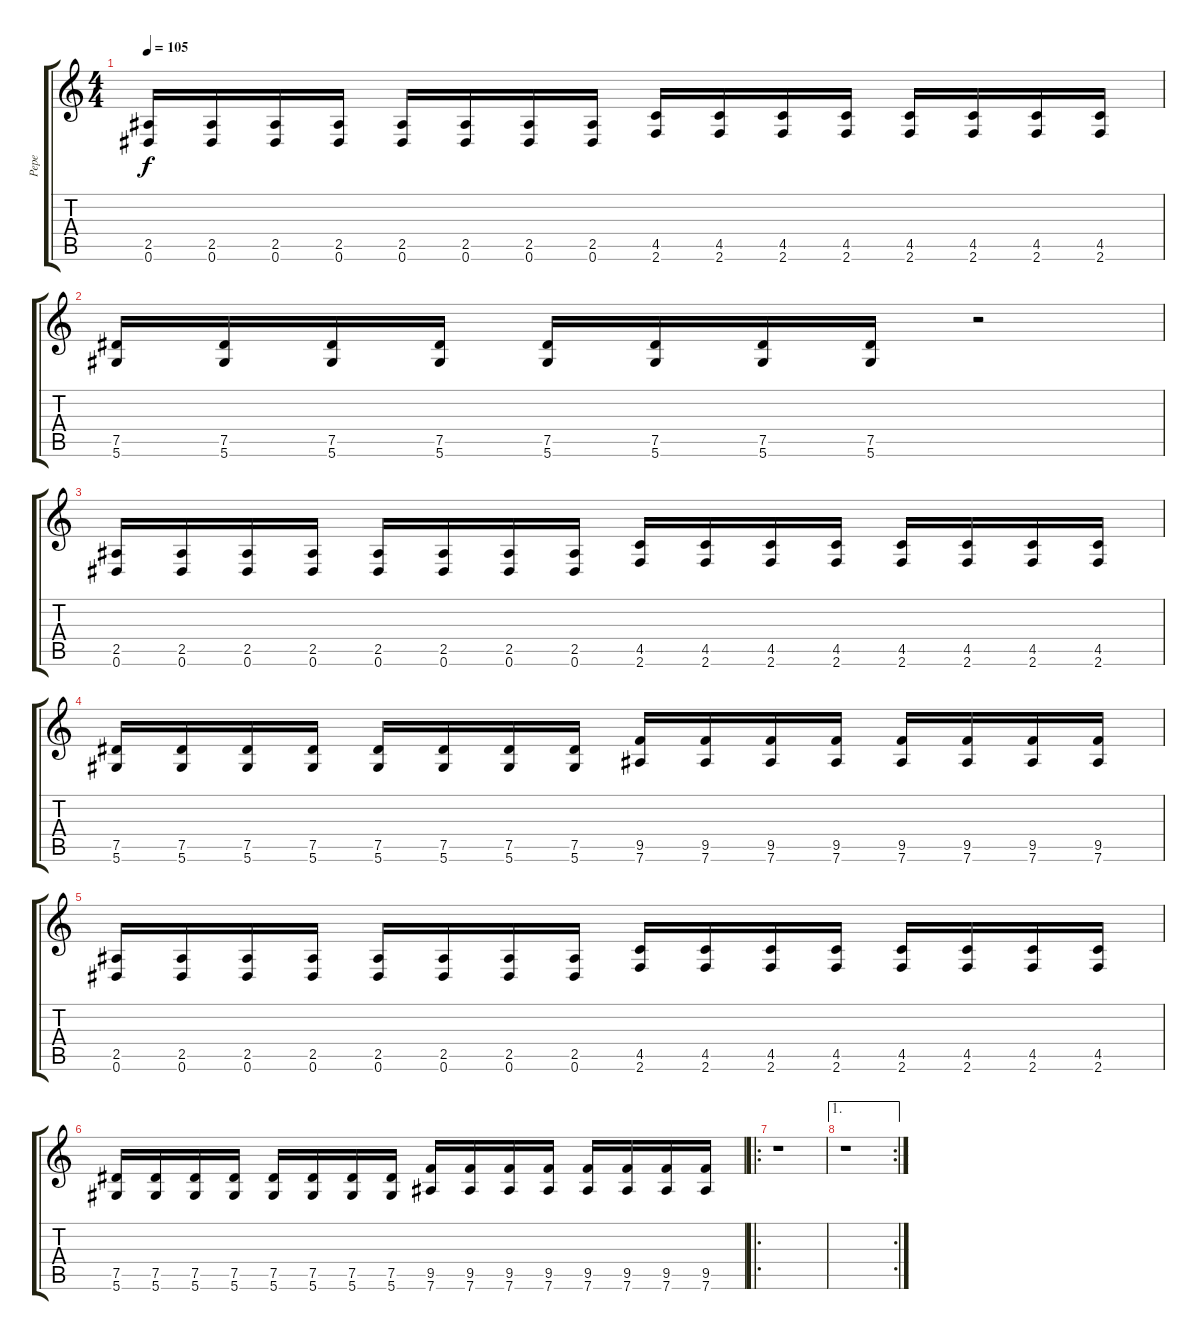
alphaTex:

\track ("Pepe" "Pepe") {instrument distortionguitar}
\staff {score tabs}
\tuning (Eb4 Bb3 Gb3 Db3 Ab2 Eb2) {hide}
\ts (4 4)
\tempo 105
\clef g2
\ks c
(2.5 0.6).16{dy f} (2.5 0.6).16 (2.5 0.6).16 (2.5 0.6).16 (2.5 0.6).16 (2.5 0.6).16 (2.5 0.6).16 (2.5 0.6).16 (4.5 2.6).16 (4.5 2.6).16 (4.5 2.6).16 (4.5 2.6).16 (4.5 2.6).16 (4.5 2.6).16 (4.5 2.6).16 (4.5 2.6).16 |
(7.5 5.6).16 (7.5 5.6).16 (7.5 5.6).16 (7.5 5.6).16 (7.5 5.6).16 (7.5 5.6).16 (7.5 5.6).16 (7.5 5.6).16 r.2 |
(2.5 0.6).16 (2.5 0.6).16 (2.5 0.6).16 (2.5 0.6).16 (2.5 0.6).16 (2.5 0.6).16 (2.5 0.6).16 (2.5 0.6).16 (4.5 2.6).16 (4.5 2.6).16 (4.5 2.6).16 (4.5 2.6).16 (4.5 2.6).16 (4.5 2.6).16 (4.5 2.6).16 (4.5 2.6).16 |
(7.5 5.6).16 (7.5 5.6).16 (7.5 5.6).16 (7.5 5.6).16 (7.5 5.6).16 (7.5 5.6).16 (7.5 5.6).16 (7.5 5.6).16 (9.5 7.6).16 (9.5 7.6).16 (9.5 7.6).16 (9.5 7.6).16 (9.5 7.6).16 (9.5 7.6).16 (9.5 7.6).16 (9.5 7.6).16 |
(2.5 0.6).16 (2.5 0.6).16 (2.5 0.6).16 (2.5 0.6).16 (2.5 0.6).16 (2.5 0.6).16 (2.5 0.6).16 (2.5 0.6).16 (4.5 2.6).16 (4.5 2.6).16 (4.5 2.6).16 (4.5 2.6).16 (4.5 2.6).16 (4.5 2.6).16 (4.5 2.6).16 (4.5 2.6).16 |
(7.5 5.6).16 (7.5 5.6).16 (7.5 5.6).16 (7.5 5.6).16 (7.5 5.6).16 (7.5 5.6).16 (7.5 5.6).16 (7.5 5.6).16 (9.5 7.6).16 (9.5 7.6).16 (9.5 7.6).16 (9.5 7.6).16 (9.5 7.6).16 (9.5 7.6).16 (9.5 7.6).16 (9.5 7.6).16 |
\ro
r.1 |
\ae 1
\rc 2
r.1
